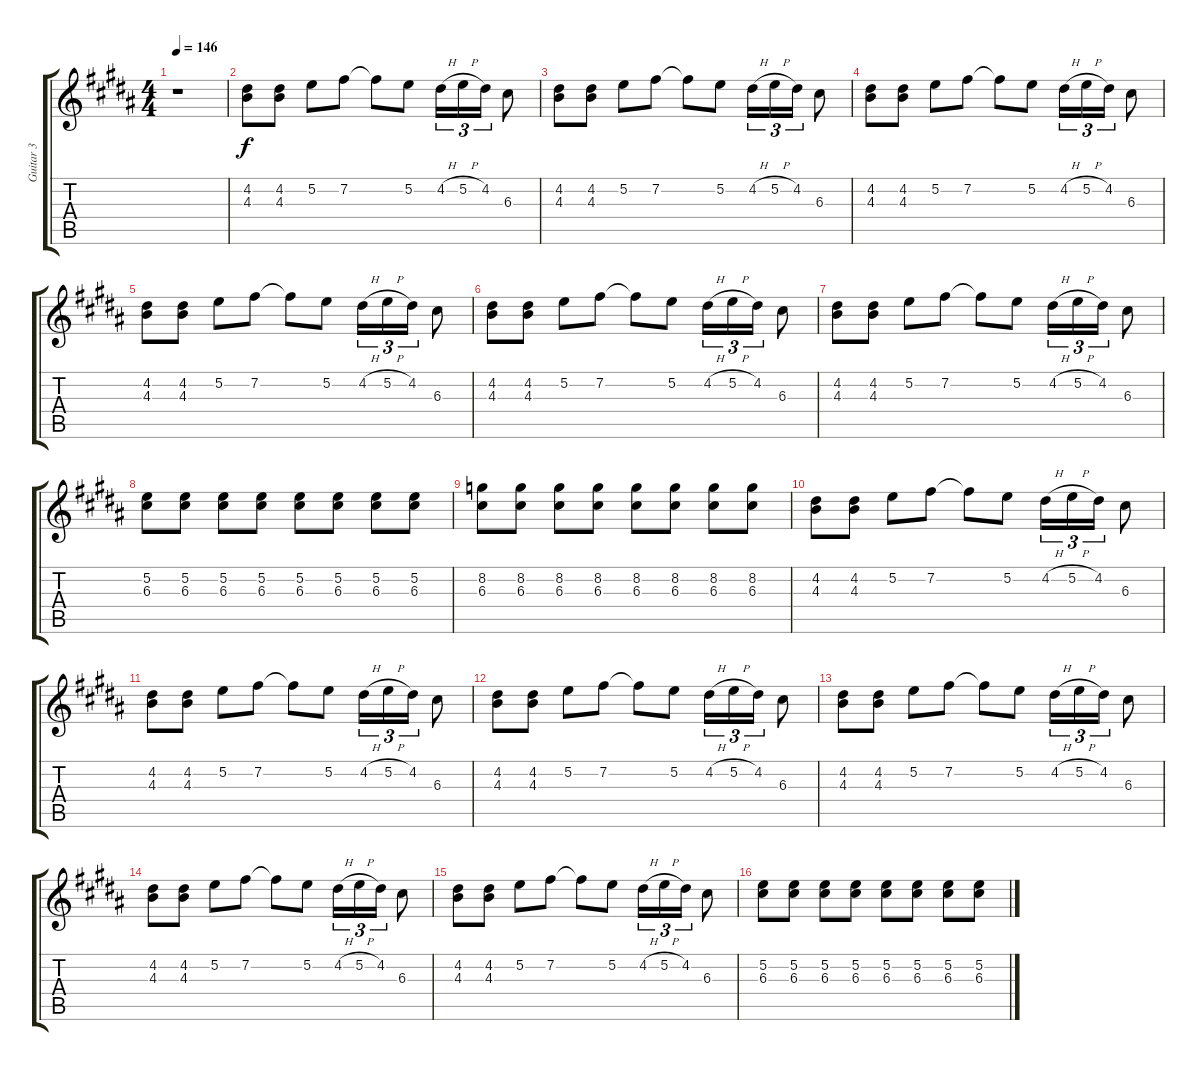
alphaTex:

\track ("Guitar 3" "Guitar 3") {instrument distortionguitar}
\staff {score tabs}
\tuning (E4 B3 G3 D3 A2 E2) {hide}
\ts (4 4)
\tempo 146
\clef g2
\ks b
r.1{dy f instrument distortionguitar} |
(4.2 4.3).8 (4.2 4.3).8 5.2.8 7.2.8 7.2{t}.8 5.2.8 4.2{h}.16{tu (3 2)} 5.2{h}.16{tu (3 2)} 4.2.16{tu (3 2)} 6.3.8 |
(4.2 4.3).8 (4.2 4.3).8 5.2.8 7.2.8 7.2{t}.8 5.2.8 4.2{h}.16{tu (3 2)} 5.2{h}.16{tu (3 2)} 4.2.16{tu (3 2)} 6.3.8 |
(4.2 4.3).8 (4.2 4.3).8 5.2.8 7.2.8 7.2{t}.8 5.2.8 4.2{h}.16{tu (3 2)} 5.2{h}.16{tu (3 2)} 4.2.16{tu (3 2)} 6.3.8 |
(4.2 4.3).8 (4.2 4.3).8 5.2.8 7.2.8 7.2{t}.8 5.2.8 4.2{h}.16{tu (3 2)} 5.2{h}.16{tu (3 2)} 4.2.16{tu (3 2)} 6.3.8 |
(4.2 4.3).8 (4.2 4.3).8 5.2.8 7.2.8 7.2{t}.8 5.2.8 4.2{h}.16{tu (3 2)} 5.2{h}.16{tu (3 2)} 4.2.16{tu (3 2)} 6.3.8 |
(4.2 4.3).8 (4.2 4.3).8 5.2.8 7.2.8 7.2{t}.8 5.2.8 4.2{h}.16{tu (3 2)} 5.2{h}.16{tu (3 2)} 4.2.16{tu (3 2)} 6.3.8 |
(5.2 6.3).8 (5.2 6.3).8 (5.2 6.3).8 (5.2 6.3).8 (5.2 6.3).8 (5.2 6.3).8 (5.2 6.3).8 (5.2 6.3).8 |
(8.2 6.3).8 (8.2 6.3).8 (8.2 6.3).8 (8.2 6.3).8 (8.2 6.3).8 (8.2 6.3).8 (8.2 6.3).8 (8.2 6.3).8 |
(4.2 4.3).8 (4.2 4.3).8 5.2.8 7.2.8 7.2{t}.8 5.2.8 4.2{h}.16{tu (3 2)} 5.2{h}.16{tu (3 2)} 4.2.16{tu (3 2)} 6.3.8 |
(4.2 4.3).8 (4.2 4.3).8 5.2.8 7.2.8 7.2{t}.8 5.2.8 4.2{h}.16{tu (3 2)} 5.2{h}.16{tu (3 2)} 4.2.16{tu (3 2)} 6.3.8 |
(4.2 4.3).8 (4.2 4.3).8 5.2.8 7.2.8 7.2{t}.8 5.2.8 4.2{h}.16{tu (3 2)} 5.2{h}.16{tu (3 2)} 4.2.16{tu (3 2)} 6.3.8 |
(4.2 4.3).8 (4.2 4.3).8 5.2.8 7.2.8 7.2{t}.8 5.2.8 4.2{h}.16{tu (3 2)} 5.2{h}.16{tu (3 2)} 4.2.16{tu (3 2)} 6.3.8 |
(4.2 4.3).8 (4.2 4.3).8 5.2.8 7.2.8 7.2{t}.8 5.2.8 4.2{h}.16{tu (3 2)} 5.2{h}.16{tu (3 2)} 4.2.16{tu (3 2)} 6.3.8 |
(4.2 4.3).8 (4.2 4.3).8 5.2.8 7.2.8 7.2{t}.8 5.2.8 4.2{h}.16{tu (3 2)} 5.2{h}.16{tu (3 2)} 4.2.16{tu (3 2)} 6.3.8 |
(5.2 6.3).8 (5.2 6.3).8 (5.2 6.3).8 (5.2 6.3).8 (5.2 6.3).8 (5.2 6.3).8 (5.2 6.3).8 (5.2 6.3).8
